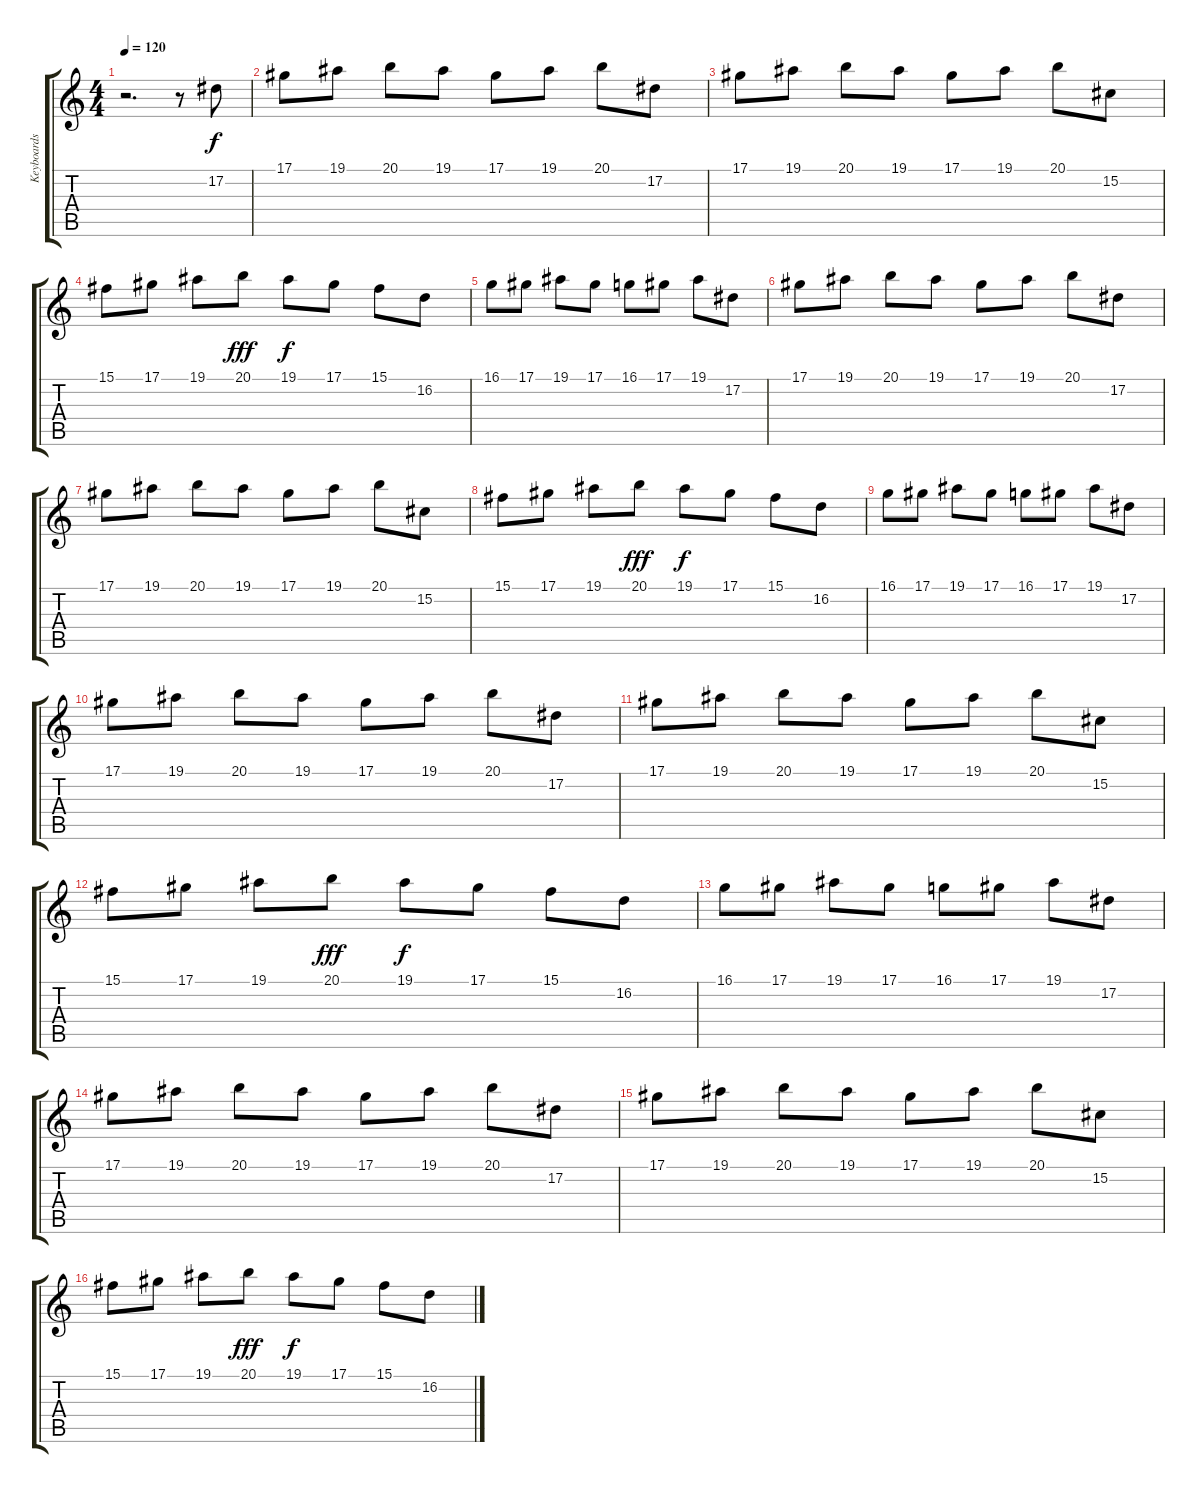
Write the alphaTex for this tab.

\track ("Keyboards 1" "Keyboards ") {instrument brightacousticpiano}
\staff {score tabs}
\tuning (Eb4 Bb3 Gb3 Db3 Ab2 Eb2) {hide}
\ts (4 4)
\tempo 120
\clef g2
\ks c
r.2{d dy f instrument brightacousticpiano} r.8 17.2.8 |
17.1.8 19.1.8 20.1.8 19.1.8 17.1.8 19.1.8 20.1.8 17.2.8 |
17.1.8 19.1.8 20.1.8 19.1.8 17.1.8 19.1.8 20.1.8 15.2.8 |
15.1.8 17.1.8 19.1.8 20.1.8{dy fff} 19.1.8{dy f} 17.1.8 15.1.8 16.2.8 |
16.1.8 17.1.8 19.1.8 17.1.8 16.1.8 17.1.8 19.1.8 17.2.8 |
17.1.8 19.1.8 20.1.8 19.1.8 17.1.8 19.1.8 20.1.8 17.2.8 |
17.1.8 19.1.8 20.1.8 19.1.8 17.1.8 19.1.8 20.1.8 15.2.8 |
15.1.8 17.1.8 19.1.8 20.1.8{dy fff} 19.1.8{dy f} 17.1.8 15.1.8 16.2.8 |
16.1.8 17.1.8 19.1.8 17.1.8 16.1.8 17.1.8 19.1.8 17.2.8 |
17.1.8 19.1.8 20.1.8 19.1.8 17.1.8 19.1.8 20.1.8 17.2.8 |
17.1.8 19.1.8 20.1.8 19.1.8 17.1.8 19.1.8 20.1.8 15.2.8 |
15.1.8 17.1.8 19.1.8 20.1.8{dy fff} 19.1.8{dy f} 17.1.8 15.1.8 16.2.8 |
16.1.8 17.1.8 19.1.8 17.1.8 16.1.8 17.1.8 19.1.8 17.2.8 |
17.1.8 19.1.8 20.1.8 19.1.8 17.1.8 19.1.8 20.1.8 17.2.8 |
17.1.8 19.1.8 20.1.8 19.1.8 17.1.8 19.1.8 20.1.8 15.2.8 |
15.1.8 17.1.8 19.1.8 20.1.8{dy fff} 19.1.8{dy f} 17.1.8 15.1.8 16.2.8
